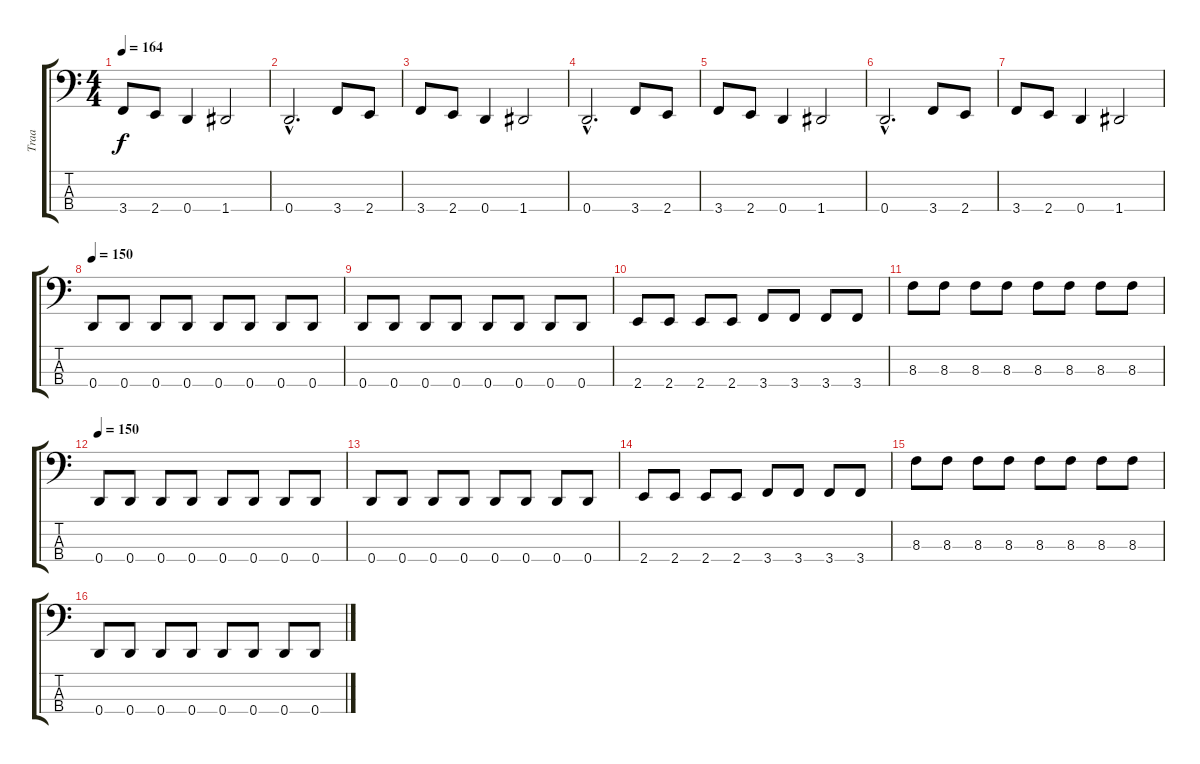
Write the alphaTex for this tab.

\track ("Traa" "Traa") {instrument electricbasspick}
\staff {score tabs}
\tuning (G2 D2 A1 D1) {hide}
\ts (4 4)
\tempo 164
\clef f4
\ks c
3.4.8{dy f} 2.4.8 0.4.4 1.4.2 |
0.4{hac}.2{d} 3.4.8 2.4.8 |
3.4.8 2.4.8 0.4.4 1.4.2 |
0.4{hac}.2{d} 3.4.8 2.4.8 |
3.4.8 2.4.8 0.4.4 1.4.2 |
0.4{hac}.2{d} 3.4.8 2.4.8 |
3.4.8 2.4.8 0.4.4 1.4.2 |
\tempo 150
0.4.8 0.4.8 0.4.8 0.4.8 0.4.8 0.4.8 0.4.8 0.4.8 |
0.4.8 0.4.8 0.4.8 0.4.8 0.4.8 0.4.8 0.4.8 0.4.8 |
2.4.8 2.4.8 2.4.8 2.4.8 3.4.8 3.4.8 3.4.8 3.4.8 |
8.3.8 8.3.8 8.3.8 8.3.8 8.3.8 8.3.8 8.3.8 8.3.8 |
\tempo 150
0.4.8 0.4.8 0.4.8 0.4.8 0.4.8 0.4.8 0.4.8 0.4.8 |
0.4.8 0.4.8 0.4.8 0.4.8 0.4.8 0.4.8 0.4.8 0.4.8 |
2.4.8 2.4.8 2.4.8 2.4.8 3.4.8 3.4.8 3.4.8 3.4.8 |
8.3.8 8.3.8 8.3.8 8.3.8 8.3.8 8.3.8 8.3.8 8.3.8 |
0.4.8 0.4.8 0.4.8 0.4.8 0.4.8 0.4.8 0.4.8 0.4.8
